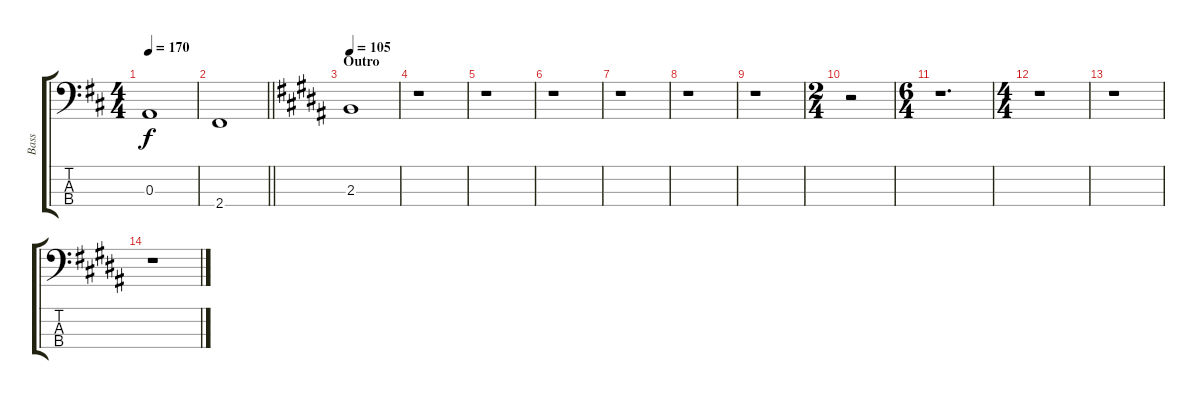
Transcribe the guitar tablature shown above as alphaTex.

\track ("Bass" "Bass") {instrument electricbasspick}
\staff {score tabs}
\tuning (G2 D2 A1 E1) {hide}
\ts (4 4)
\tempo 170
\clef f4
\ks d
0.3.1{dy f} |
\barLineRight lightlight
2.4.1 |
\section ("" "Outro")
\tempo 105
\ks b
2.3.1 |
r.1 |
r.1 |
r.1 |
r.1 |
r.1 |
r.1 |
\ts (2 4)
r.2 |
\ts (6 4)
r.1{d} |
\ts (4 4)
r.1 |
r.1 |
r.1
